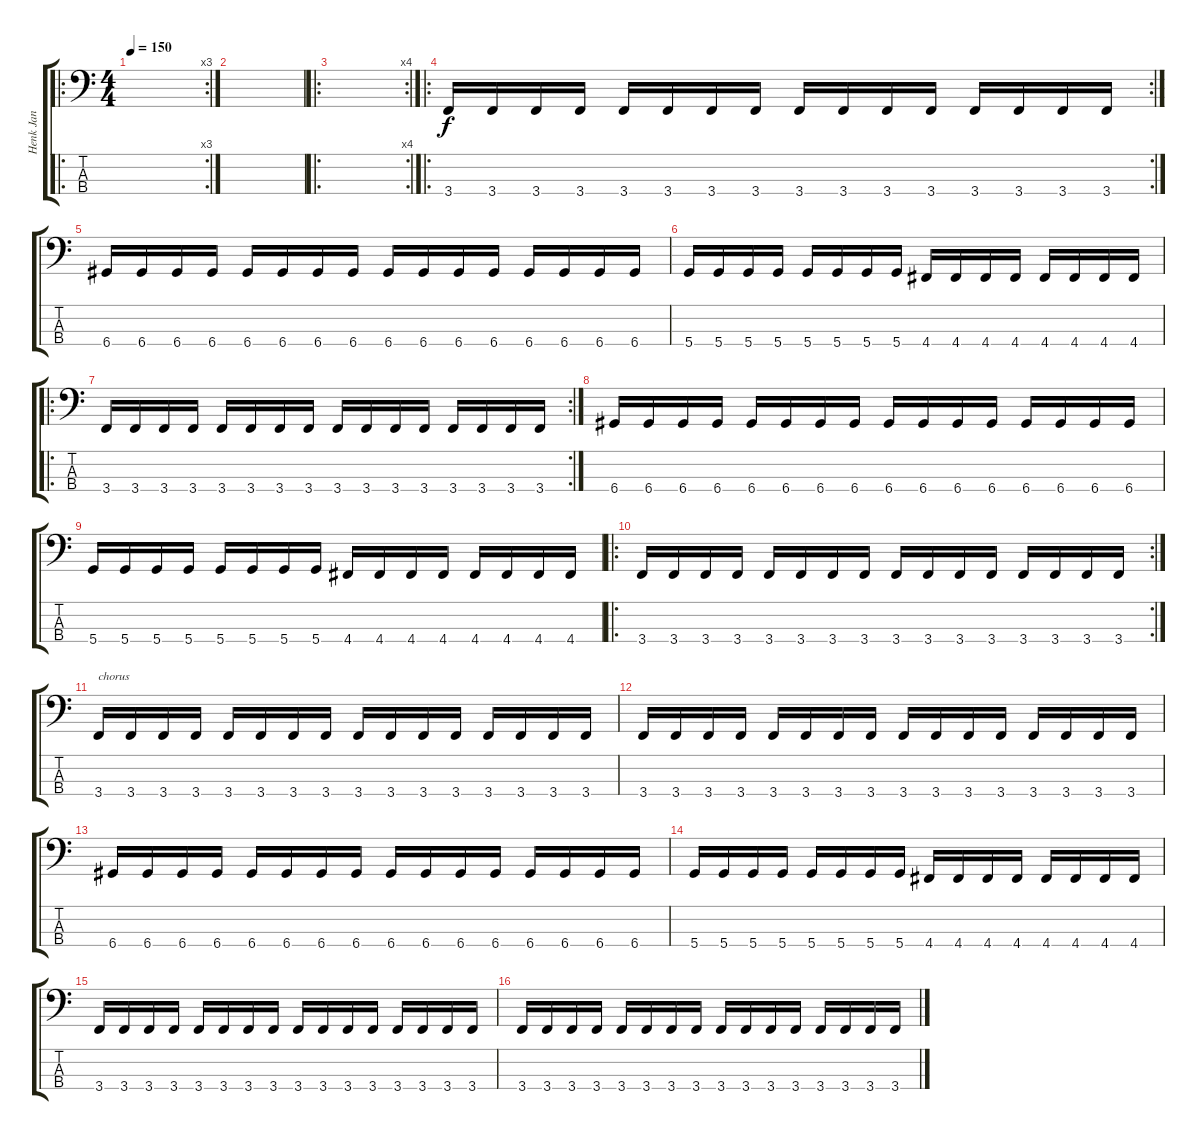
\track ("Henk Jan" "Henk Jan") {instrument electricbassfinger}
\staff {score tabs}
\tuning (G2 D2 A1 D1) {hide}
\ro
\rc 3
\ts (4 4)
\tempo 150
\clef f4
\ks c
|
|
\ro
\rc 4
|
\ro
\rc 2
3.4.16 3.4.16 3.4.16 3.4.16 3.4.16 3.4.16 3.4.16 3.4.16 3.4.16 3.4.16 3.4.16 3.4.16 3.4.16 3.4.16 3.4.16 3.4.16 |
6.4.16 6.4.16 6.4.16 6.4.16 6.4.16 6.4.16 6.4.16 6.4.16 6.4.16 6.4.16 6.4.16 6.4.16 6.4.16 6.4.16 6.4.16 6.4.16 |
5.4.16 5.4.16 5.4.16 5.4.16 5.4.16 5.4.16 5.4.16 5.4.16 4.4.16 4.4.16 4.4.16 4.4.16 4.4.16 4.4.16 4.4.16 4.4.16 |
\ro
\rc 2
3.4.16 3.4.16 3.4.16 3.4.16 3.4.16 3.4.16 3.4.16 3.4.16 3.4.16 3.4.16 3.4.16 3.4.16 3.4.16 3.4.16 3.4.16 3.4.16 |
6.4.16 6.4.16 6.4.16 6.4.16 6.4.16 6.4.16 6.4.16 6.4.16 6.4.16 6.4.16 6.4.16 6.4.16 6.4.16 6.4.16 6.4.16 6.4.16 |
5.4.16 5.4.16 5.4.16 5.4.16 5.4.16 5.4.16 5.4.16 5.4.16 4.4.16 4.4.16 4.4.16 4.4.16 4.4.16 4.4.16 4.4.16 4.4.16 |
\ro
\rc 2
3.4.16 3.4.16 3.4.16 3.4.16 3.4.16 3.4.16 3.4.16 3.4.16 3.4.16 3.4.16 3.4.16 3.4.16 3.4.16 3.4.16 3.4.16 3.4.16 |
3.4.16{txt "chorus"} 3.4.16 3.4.16 3.4.16 3.4.16 3.4.16 3.4.16 3.4.16 3.4.16 3.4.16 3.4.16 3.4.16 3.4.16 3.4.16 3.4.16 3.4.16 |
3.4.16 3.4.16 3.4.16 3.4.16 3.4.16 3.4.16 3.4.16 3.4.16 3.4.16 3.4.16 3.4.16 3.4.16 3.4.16 3.4.16 3.4.16 3.4.16 |
6.4.16 6.4.16 6.4.16 6.4.16 6.4.16 6.4.16 6.4.16 6.4.16 6.4.16 6.4.16 6.4.16 6.4.16 6.4.16 6.4.16 6.4.16 6.4.16 |
5.4.16 5.4.16 5.4.16 5.4.16 5.4.16 5.4.16 5.4.16 5.4.16 4.4.16 4.4.16 4.4.16 4.4.16 4.4.16 4.4.16 4.4.16 4.4.16 |
3.4.16 3.4.16 3.4.16 3.4.16 3.4.16 3.4.16 3.4.16 3.4.16 3.4.16 3.4.16 3.4.16 3.4.16 3.4.16 3.4.16 3.4.16 3.4.16 |
3.4.16 3.4.16 3.4.16 3.4.16 3.4.16 3.4.16 3.4.16 3.4.16 3.4.16 3.4.16 3.4.16 3.4.16 3.4.16 3.4.16 3.4.16 3.4.16
